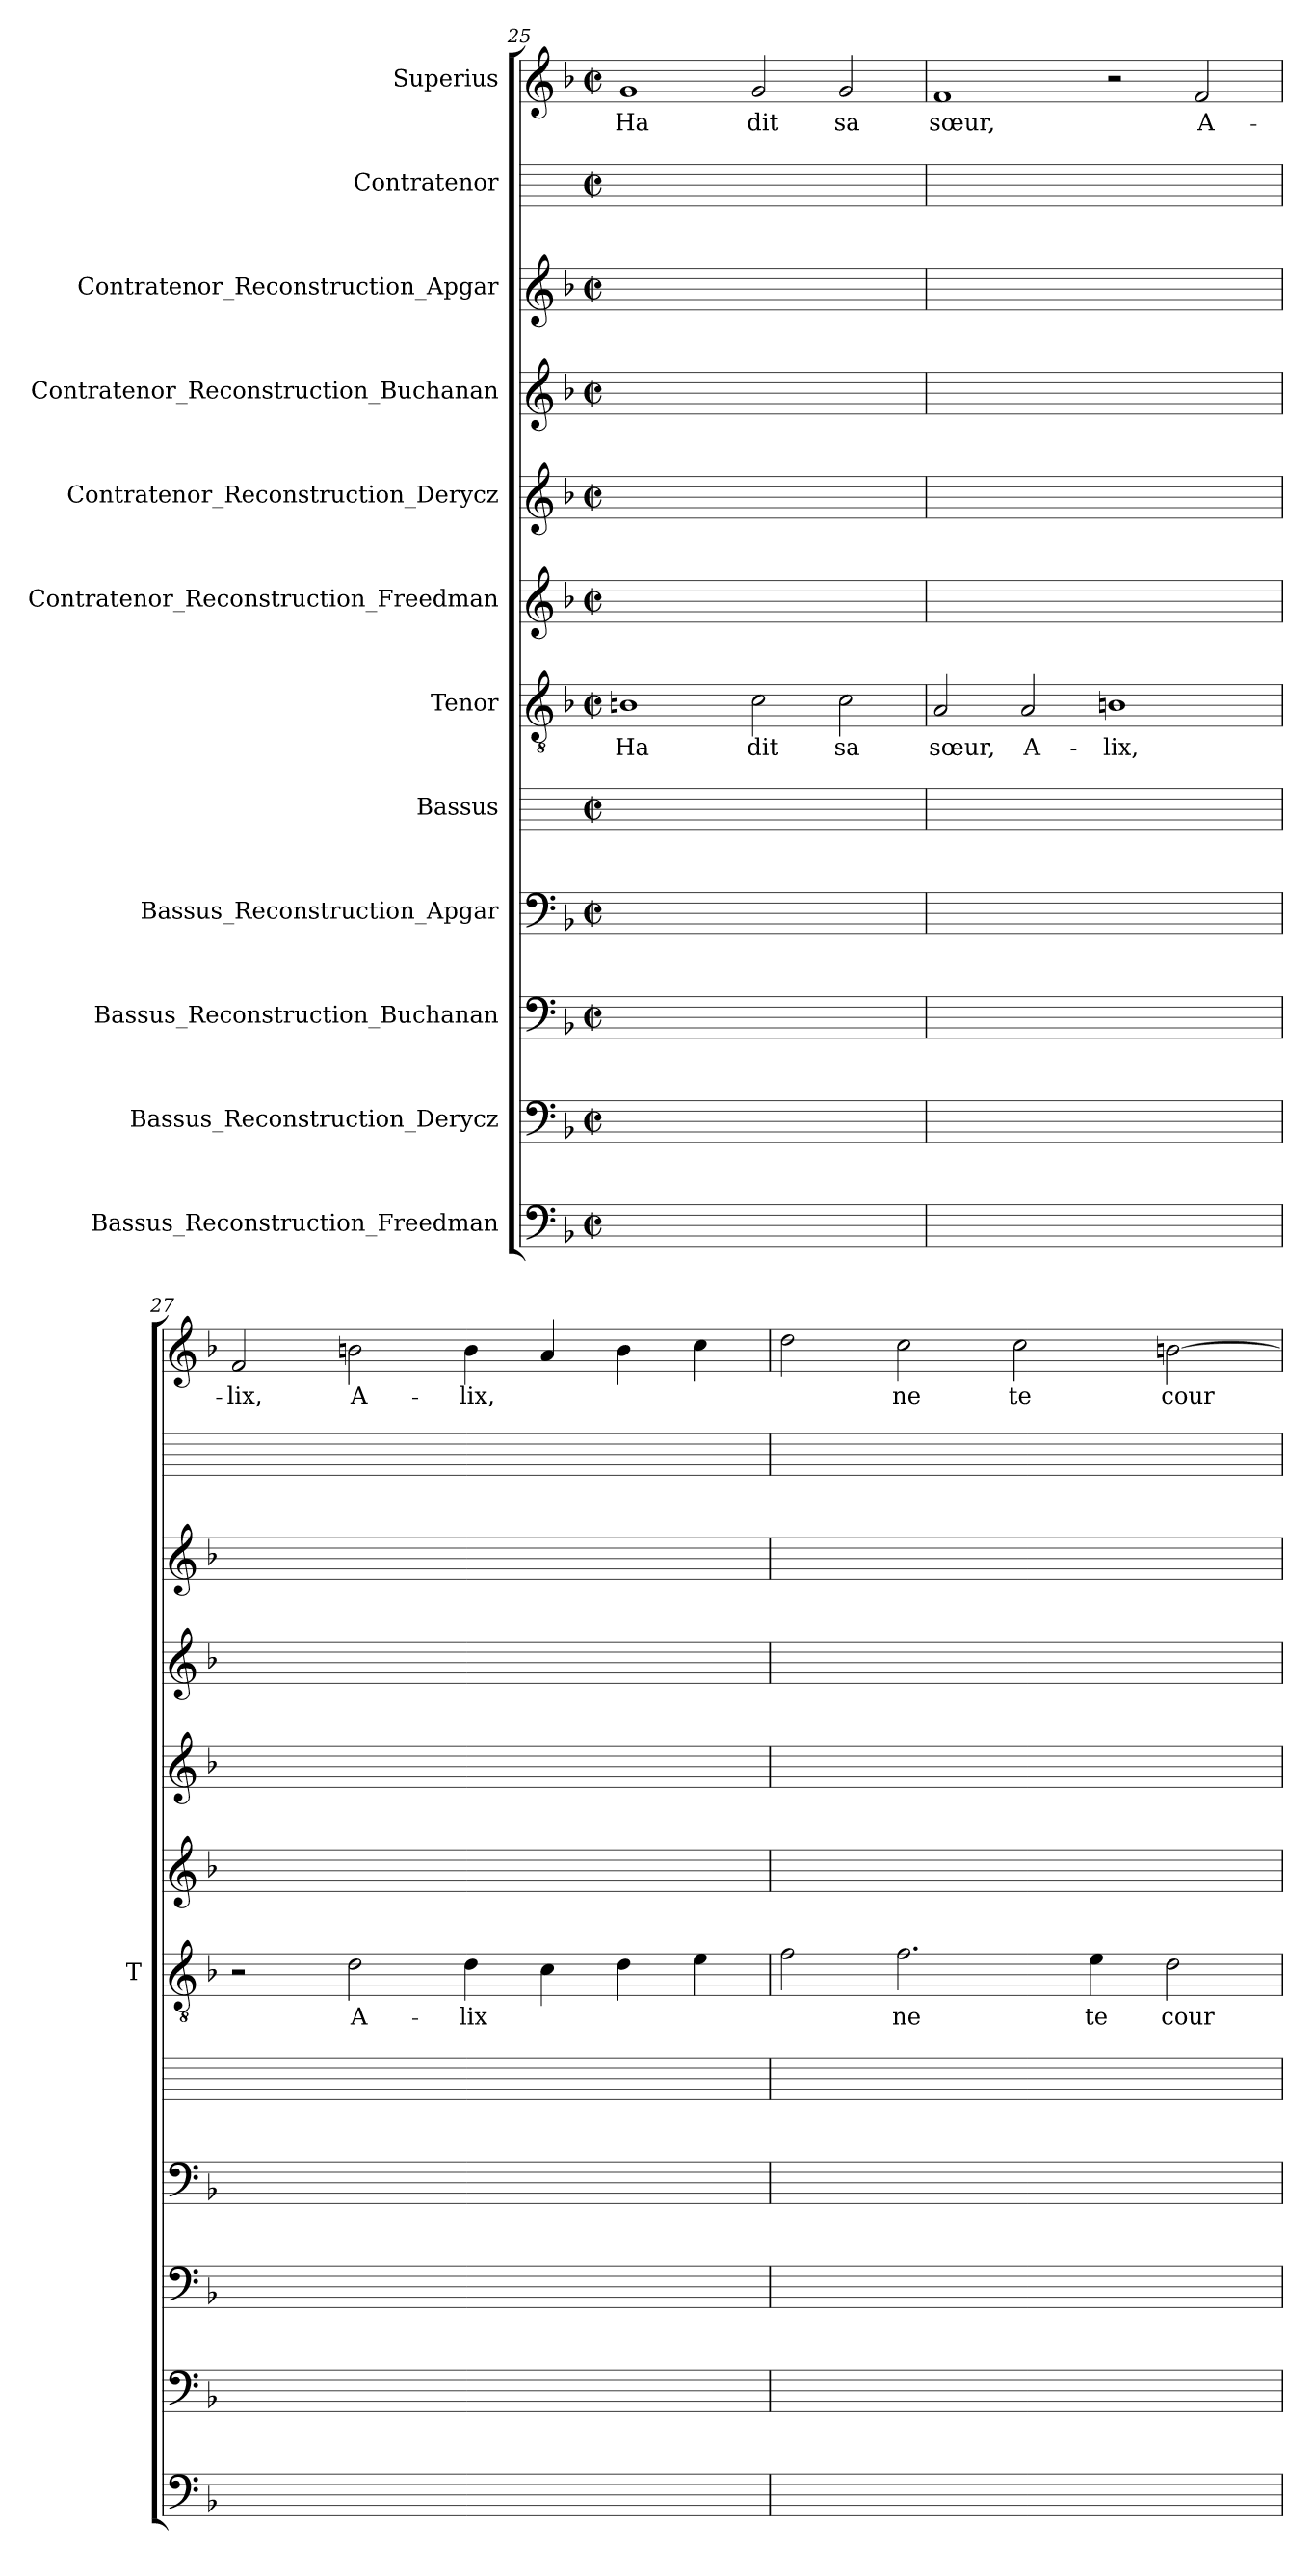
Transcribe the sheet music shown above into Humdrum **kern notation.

**kern	**kern	**kern	**kern	**kern	**kern	**text	**kern	**kern	**kern	**kern	**kern	**kern	**text
*part12	*part11	*part10	*part9	*part8	*part7	*part7	*part6	*part5	*part4	*part3	*part2	*part1	*part1
*staff12	*staff11	*staff10	*staff9	*staff8	*staff7	*staff7	*staff6	*staff5	*staff4	*staff3	*staff2	*staff1	*staff1
*I"Bassus_Reconstruction_Freedman	*I"Bassus_Reconstruction_Derycz	*I"Bassus_Reconstruction_Buchanan	*I"Bassus_Reconstruction_Apgar	*I"Bassus	*I"Tenor	*	*I"Contratenor_Reconstruction_Freedman	*I"Contratenor_Reconstruction_Derycz	*I"Contratenor_Reconstruction_Buchanan	*I"Contratenor_Reconstruction_Apgar	*I"Contratenor	*I"Superius	*
*	*	*	*	*	*I'T	*	*	*	*	*	*	*	*
*clefF4	*clefF4	*clefF4	*clefF4	*	*clefGv2	*	*clefG2	*clefG2	*clefG2	*clefG2	*	*clefG2	*
*k[b-]	*k[b-]	*k[b-]	*k[b-]	*	*k[b-]	*	*k[b-]	*k[b-]	*k[b-]	*k[b-]	*	*k[b-]	*
*F:	*F:	*F:	*F:	*	*F:	*	*F:	*F:	*F:	*F:	*	*F:	*
*M2/2	*M2/2	*M2/2	*M2/2	*M2/2	*M2/2	*	*M2/2	*M2/2	*M2/2	*M2/2	*M2/2	*M2/2	*
*met(c|)	*met(c|)	*met(c|)	*met(c|)	*met(c|)	*met(c|)	*	*met(c|)	*met(c|)	*met(c|)	*met(c|)	*met(c|)	*met(c|)	*
=25	=25	=25	=25	=25	=25	=25	=25	=25	=25	=25	=25	=25	=25
0ryy	0ryy	0ryy	0ryy	0ryy	1B	-Ha	0ryy	0ryy	0ryy	0ryy	0ryy	1g	-Ha
.	.	.	.	.	2c	-dit	.	.	.	.	.	2g	-dit
.	.	.	.	.	2c	-sa	.	.	.	.	.	2g	-sa
=26	=26	=26	=26	=26	=26	=26	=26	=26	=26	=26	=26	=26	=26
0ryy	0ryy	0ryy	0ryy	0ryy	2A	-sœur,	0ryy	0ryy	0ryy	0ryy	0ryy	1f	-sœur,
.	.	.	.	.	2A	A-	.	.	.	.	.	.	.
.	.	.	.	.	1B	-lix,	.	.	.	.	.	2r	.
.	.	.	.	.	.	.	.	.	.	.	.	2f	A-
!!LO:PB:g=z
=27	=27	=27	=27	=27	=27	=27	=27	=27	=27	=27	=27	=27	=27
0ryy	0ryy	0ryy	0ryy	0ryy	2r	.	0ryy	0ryy	0ryy	0ryy	0ryy	2f	-lix,
.	.	.	.	.	2d	A-	.	.	.	.	.	2b	A-
.	.	.	.	.	4d	-lix	.	.	.	.	.	4b	-lix,
.	.	.	.	.	4c	.	.	.	.	.	.	4a	.
.	.	.	.	.	4d	.	.	.	.	.	.	4b	.
.	.	.	.	.	4e	.	.	.	.	.	.	4cc	.
=28	=28	=28	=28	=28	=28	=28	=28	=28	=28	=28	=28	=28	=28
0ryy	0ryy	0ryy	0ryy	0ryy	2f	.	0ryy	0ryy	0ryy	0ryy	0ryy	2dd	.
.	.	.	.	.	2.f	-ne	.	.	.	.	.	2cc	-ne
.	.	.	.	.	.	.	.	.	.	.	.	2cc	-te
.	.	.	.	.	4e	-te	.	.	.	.	.	.	.
.	.	.	.	.	2d	cour-	.	.	.	.	.	[2b	cour-
=	=	=	=	=	=	=	=	=	=	=	=	=	=
*-	*-	*-	*-	*-	*-	*-	*-	*-	*-	*-	*-	*-	*-
